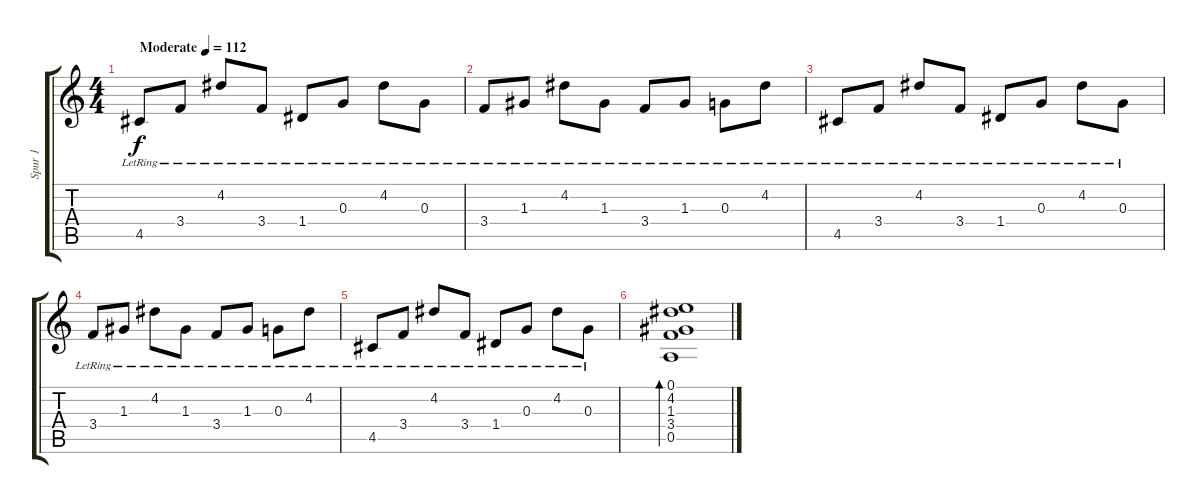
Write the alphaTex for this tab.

\track ("Spur 1" "Spur 1") {instrument acousticguitarsteel}
\staff {score tabs}
\tuning (E4 B3 G3 D3 A2 E2) {hide}
\ts (4 4)
\tempo (112 "Moderate")
\clef g2
\ks c
4.5{lr}.8{dy f instrument acousticguitarsteel} 3.4{lr}.8 4.2{lr}.8 3.4{lr}.8 1.4{lr}.8 0.3{lr}.8 4.2{lr}.8 0.3{lr}.8 |
3.4{lr}.8 1.3{lr}.8 4.2{lr}.8 1.3{lr}.8 3.4{lr}.8 1.3{lr}.8 0.3{lr}.8 4.2{lr}.8 |
4.5{lr}.8 3.4{lr}.8 4.2{lr}.8 3.4{lr}.8 1.4{lr}.8 0.3{lr}.8 4.2{lr}.8 0.3{lr}.8 |
3.4{lr}.8 1.3{lr}.8 4.2{lr}.8 1.3{lr}.8 3.4{lr}.8 1.3{lr}.8 0.3{lr}.8 4.2{lr}.8 |
4.5{lr}.8 3.4{lr}.8 4.2{lr}.8 3.4{lr}.8 1.4{lr}.8 0.3{lr}.8 4.2{lr}.8 0.3{lr}.8 |
(0.1 4.2 1.3 3.4 0.5).1{bd 120}
